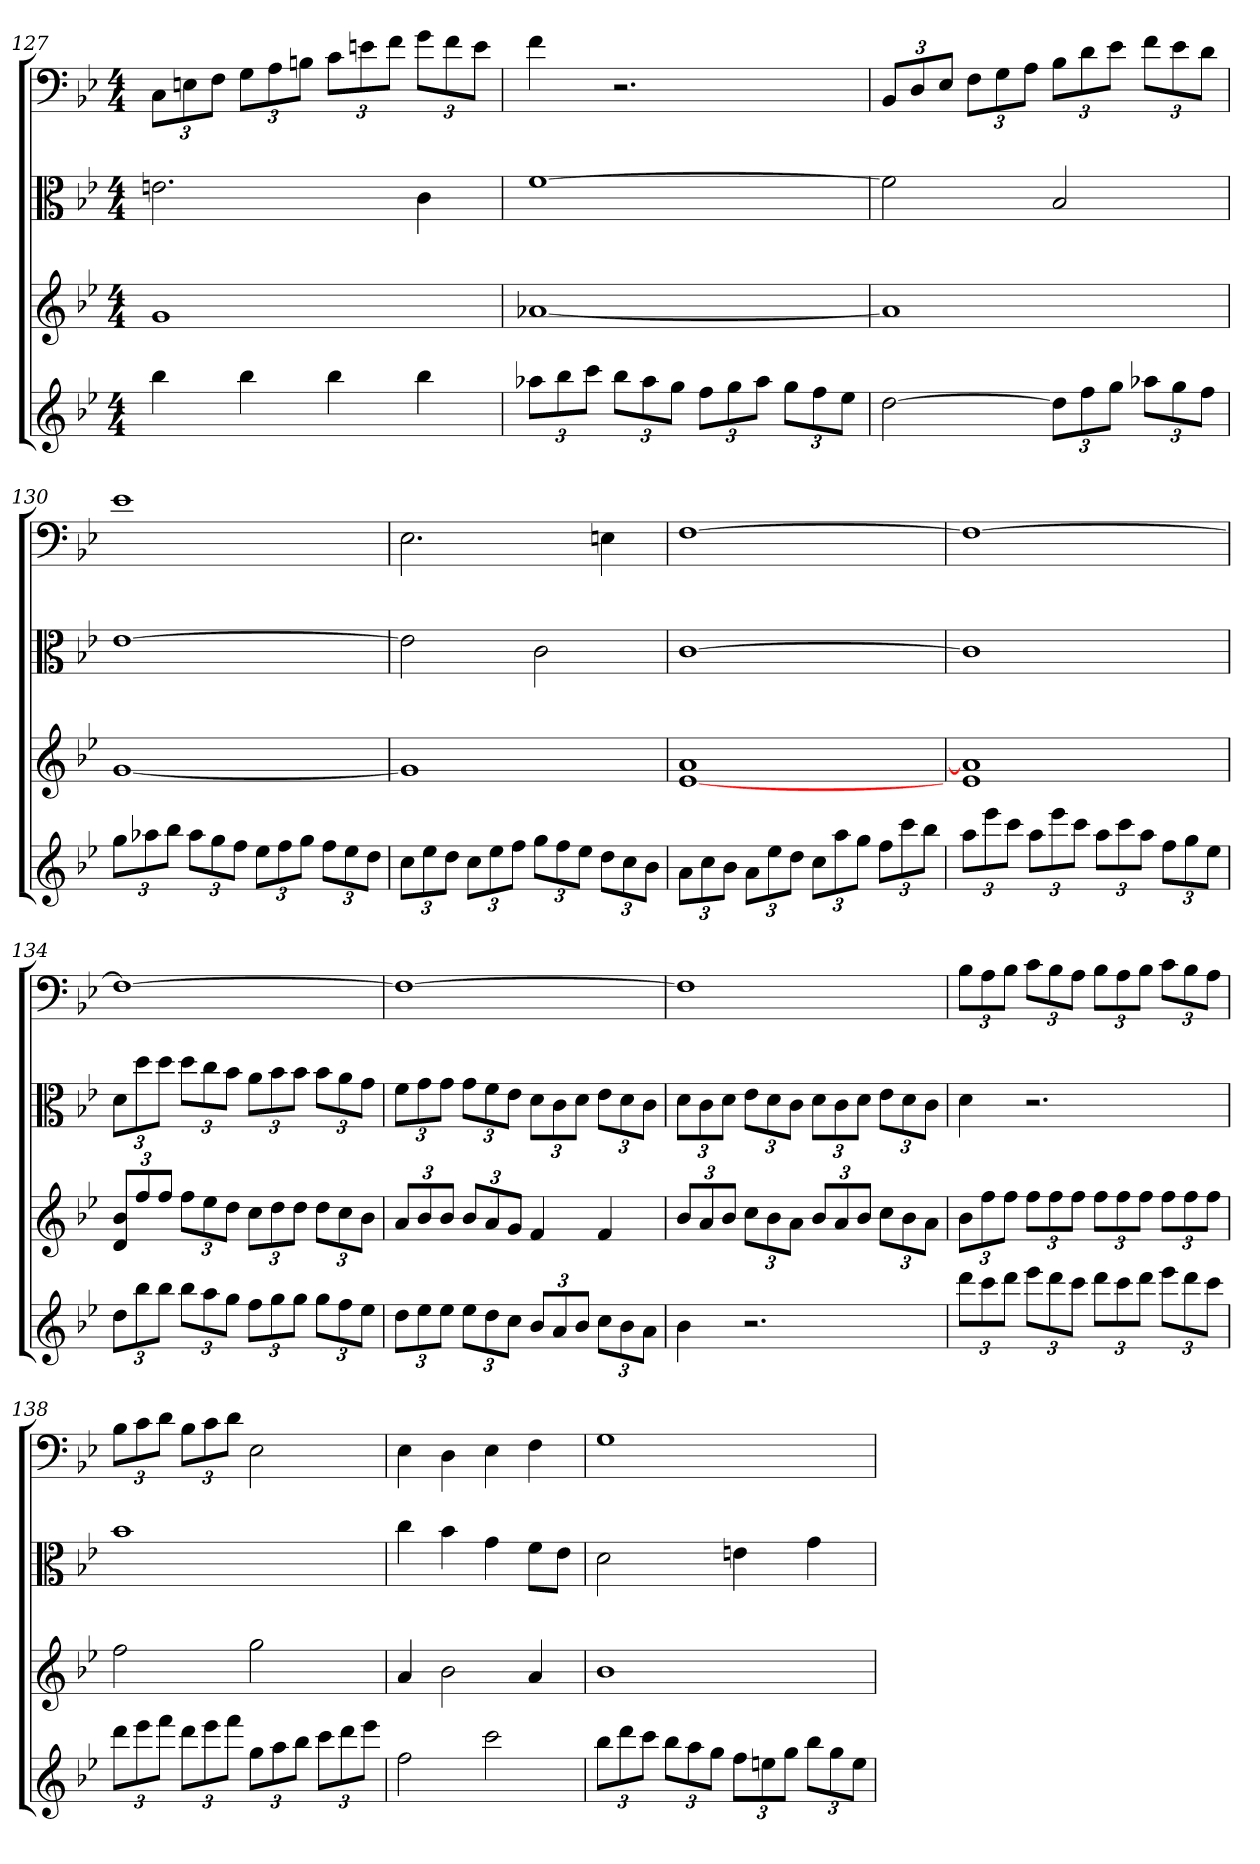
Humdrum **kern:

**kern	**kern	**kern	**kern
*part4	*part3	*part2	*part1
*staff4	*staff3	*staff2	*staff1
*	*	*clefC3	*clefF4
*k[b-e-]	*k[b-e-]	*k[b-e-]	*k[b-e-]
*B-:	*B-:	*B-:	*B-:
*M4/4	*M4/4	*M4/4	*M4/4
=127	=127	=127	=127
4bb-	1g	2.en	12C\L
.	.	.	12En\
.	.	.	12F\J
4bb-	.	.	12G\L
.	.	.	12A\
.	.	.	12Bn\J
4bb-	.	.	12c\L
.	.	.	12en\
.	.	.	12f\J
4bb-	.	4c	12g\L
.	.	.	12f\
.	.	.	12e\J
=128	=128	=128	=128
12aa-XL	[1a-X	[1f	4f
12bb-	.	.	.
12cccJ	.	.	.
12bb-L	.	.	2.r
12aa-	.	.	.
12ggJ	.	.	.
12ffL	.	.	.
12gg	.	.	.
12aa-J	.	.	.
12ggL	.	.	.
12ff	.	.	.
12ee-J	.	.	.
=129	=129	=129	=129
[2dd	1a-]	2f]	12BB-/L
.	.	.	12D/
.	.	.	12E-/J
.	.	.	12F\L
.	.	.	12G\
.	.	.	12A\J
12ddL]	.	2B-	12B-\L
12ff	.	.	12d\
12ggJ	.	.	12e-\J
12aa-XL	.	.	12f\L
12gg	.	.	12e-\
12ffJ	.	.	12d\J
=130	=130	=130	=130
12ggL	[1g	[1e-	1e-
12aa-X	.	.	.
12bb-J	.	.	.
12aa-L	.	.	.
12gg	.	.	.
12ffJ	.	.	.
12ee-L	.	.	.
12ff	.	.	.
12ggJ	.	.	.
12ffL	.	.	.
12ee-	.	.	.
12ddJ	.	.	.
=131	=131	=131	=131
12ccL	1g]	2e-]	2.E-
12ee-	.	.	.
12ddJ	.	.	.
12ccL	.	.	.
12ee-	.	.	.
12ffJ	.	.	.
12ggL	.	2c	.
12ff	.	.	.
12ee-J	.	.	.
12ddL	.	.	4En
12cc	.	.	.
12b-J	.	.	.
=132	=132	=132	=132
12aL	[1e- 1a	[1c	[1F
12cc	.	.	.
12b-J	.	.	.
12aL	.	.	.
12ee-	.	.	.
12ddJ	.	.	.
12ccL	.	.	.
12aa	.	.	.
12ggJ	.	.	.
12ffL	.	.	.
12ccc	.	.	.
12bb-J	.	.	.
=133	=133	=133	=133
12aaL	1e- 1a]	1c]	1F_
12eee-	.	.	.
12cccJ	.	.	.
12aaL	.	.	.
12eee-	.	.	.
12cccJ	.	.	.
12aaL	.	.	.
12ccc	.	.	.
12aaJ	.	.	.
12ffL	.	.	.
12gg	.	.	.
12ee-J	.	.	.
=134	=134	=134	=134
12ddL	12d 12b-L	12d\L	1F_
12bb-	12ff	12dd\	.
12bb-J	12ffJ	12dd\J	.
12bb-L	12ffL	12dd\L	.
12aa	12ee-	12cc\	.
12ggJ	12ddJ	12b-\J	.
12ffL	12ccL	12a\L	.
12gg	12dd	12b-\	.
12ggJ	12ddJ	12b-\J	.
12ggL	12ddL	12b-\L	.
12ff	12cc	12a\	.
12ee-J	12b-J	12g\J	.
=135	=135	=135	=135
12ddL	12aL	12f\L	1F_
12ee-	12b-	12g\	.
12ee-J	12b-J	12g\J	.
12ee-L	12b-L	12g\L	.
12dd	12a	12f\	.
12ccJ	12gJ	12e-\J	.
12b-L	4f	12d\L	.
12a	.	12c\	.
12b-J	.	12d\J	.
12ccL	4f	12e-\L	.
12b-	.	12d\	.
12aJ	.	12c\J	.
=136	=136	=136	=136
4b-	12b-L	12d\L	1F]
.	12a	12c\	.
.	12b-J	12d\J	.
2.r	12ccL	12e-\L	.
.	12b-	12d\	.
.	12aJ	12c\J	.
.	12b-L	12d\L	.
.	12a	12c\	.
.	12b-J	12d\J	.
.	12ccL	12e-\L	.
.	12b-	12d\	.
.	12aJ	12c\J	.
=137	=137	=137	=137
12dddL	12b-L	4d	12B-\L
12ccc	12ff	.	12A\
12dddJ	12ffJ	.	12B-\J
12eee-L	12ffL	2.r	12c\L
12ddd	12ff	.	12B-\
12cccJ	12ffJ	.	12A\J
12dddL	12ffL	.	12B-\L
12ccc	12ff	.	12A\
12dddJ	12ffJ	.	12B-\J
12eee-L	12ffL	.	12c\L
12ddd	12ff	.	12B-\
12cccJ	12ffJ	.	12A\J
=138	=138	=138	=138
12dddL	2ff	1b-	12B-\L
12eee-	.	.	12c\
12fffJ	.	.	12d\J
12dddL	.	.	12B-\L
12eee-	.	.	12c\
12fffJ	.	.	12d\J
12ggL	2gg	.	2E-
12aa	.	.	.
12bb-J	.	.	.
12cccL	.	.	.
12ddd	.	.	.
12eee-J	.	.	.
=139	=139	=139	=139
2ff	4a	4cc	4E-
.	2b-	4b-	4D
2ccc	.	4g	4E-
.	4a	8f\L	4F
.	.	8e-\J	.
=140	=140	=140	=140
12bb-L	1b-	2d	1G
12ddd	.	.	.
12cccJ	.	.	.
12bb-L	.	.	.
12aa	.	.	.
12ggJ	.	.	.
12ffL	.	4en	.
12een	.	.	.
12ggJ	.	.	.
12bb-L	.	4g	.
12gg	.	.	.
12eeJ	.	.	.
=	=	=	=
*-	*-	*-	*-
